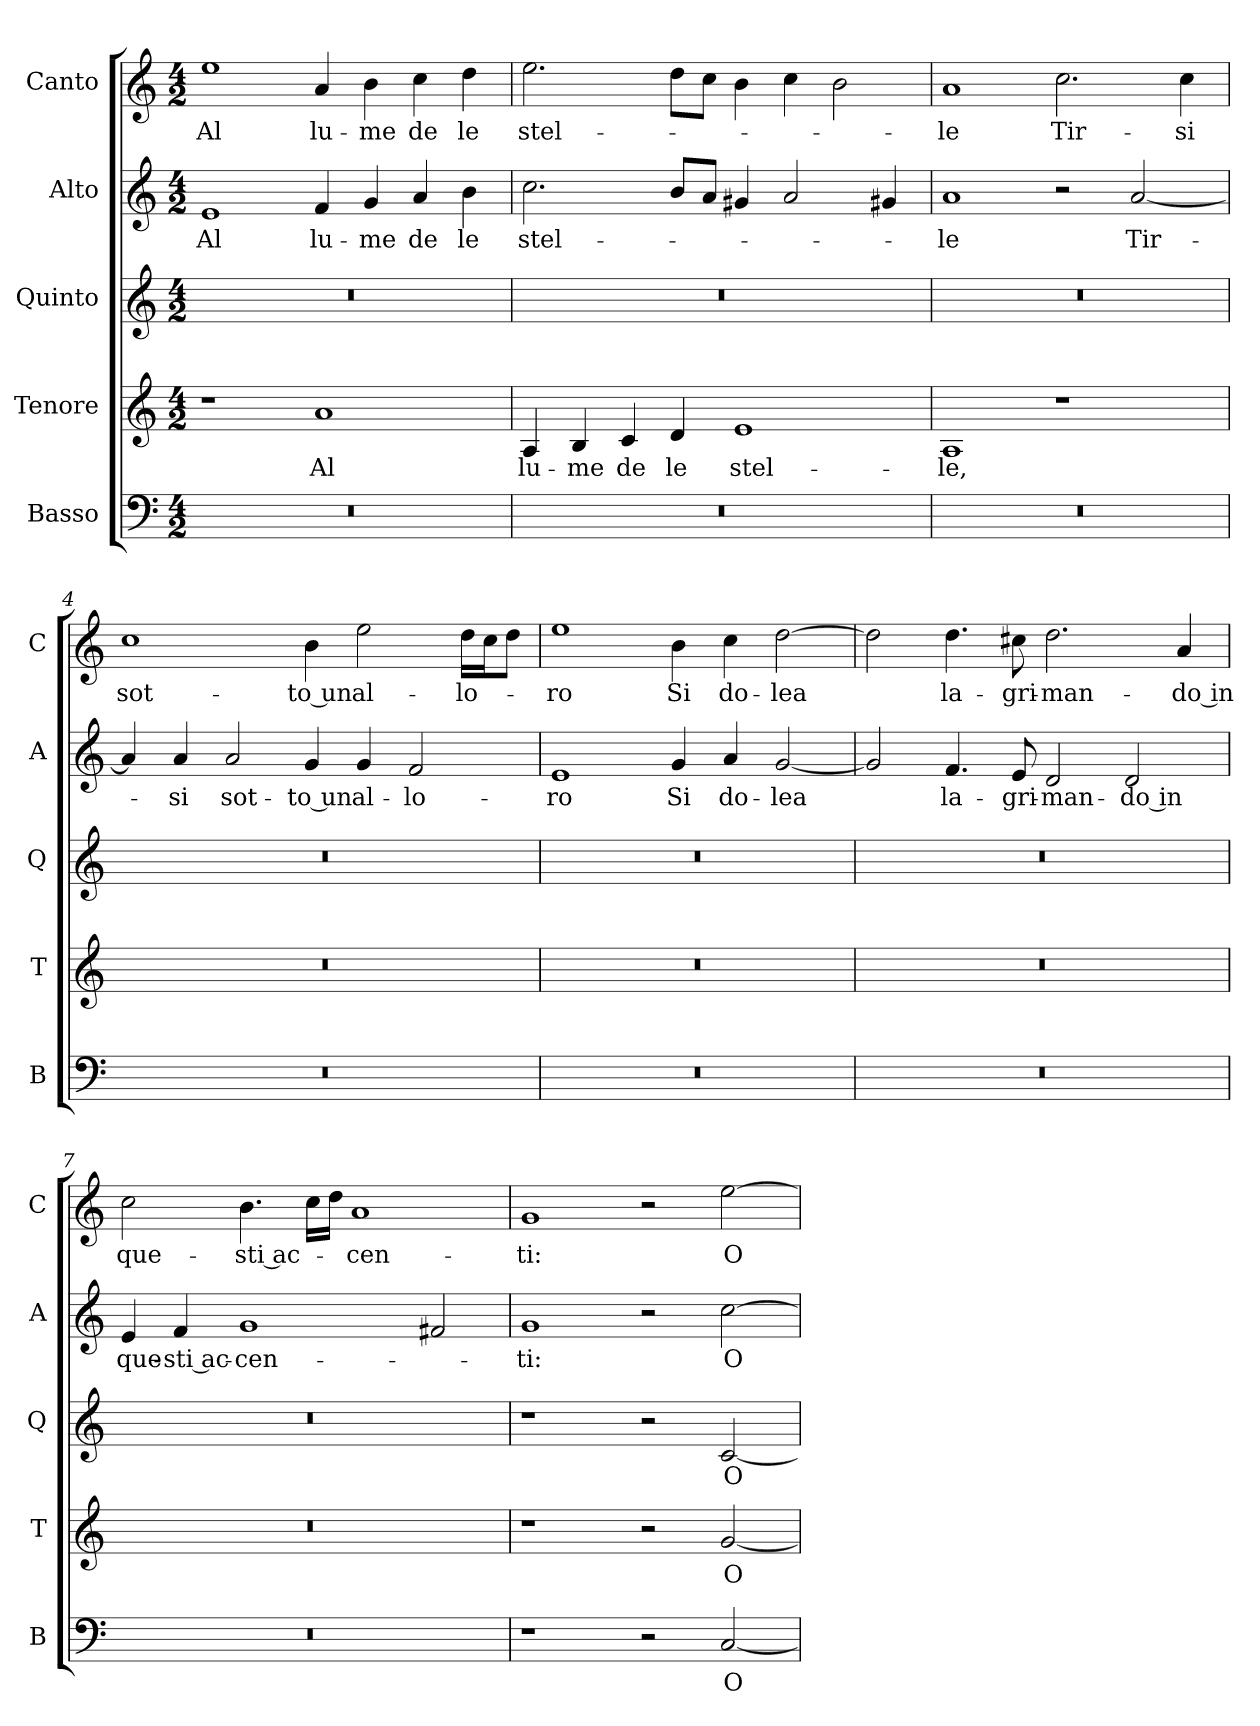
**kern	**text	**kern	**text	**kern	**text	**kern	**text	**kern	**text
*part5	*part5	*part4	*part4	*part3	*part3	*part2	*part2	*part1	*part1
*staff5	*staff5	*staff4	*staff4	*staff3	*staff3	*staff2	*staff2	*staff1	*staff1
*I"Basso	*	*I"Tenore	*	*I"Quinto	*	*I"Alto	*	*I"Canto	*
*I'B	*	*I'T	*	*I'Q	*	*I'A	*	*I'C	*
*clefF4	*	*clefG2	*	*clefG2	*	*clefG2	*	*clefG2	*
*k[]	*	*k[]	*	*k[]	*	*k[]	*	*k[]	*
*a:	*	*a:	*	*a:	*	*a:	*	*a:	*
*M4/2	*	*M4/2	*	*M4/2	*	*M4/2	*	*M4/2	*
=1	=1	=1	=1	=1	=1	=1	=1	=1	=1
0r	.	1r	.	0r	.	1e	Al	1ee	Al
.	.	1a	Al	.	.	4f	lu-	4a	lu-
.	.	.	.	.	.	4g	-me	4b	-me
.	.	.	.	.	.	4a	de	4cc	de
.	.	.	.	.	.	4b	le	4dd	le
=2	=2	=2	=2	=2	=2	=2	=2	=2	=2
0r	.	4A	lu-	0r	.	2.cc	stel-	2.ee	stel-
.	.	4B	-me	.	.	.	.	.	.
.	.	4c	de	.	.	.	.	.	.
.	.	4d	le	.	.	8bL	.	8ddL	.
.	.	.	.	.	.	8aJ	.	8ccJ	.
.	.	1e	stel-	.	.	4g#X	.	4b	.
.	.	.	.	.	.	2a	.	4cc	.
.	.	.	.	.	.	.	.	2b	.
.	.	.	.	.	.	4g#X	.	.	.
=3	=3	=3	=3	=3	=3	=3	=3	=3	=3
0r	.	1A	-le,	0r	.	1a	-le	1a	-le
.	.	1r	.	.	.	2r	.	2.cc	Tir-
.	.	.	.	.	.	[2a	Tir-	.	.
.	.	.	.	.	.	.	.	4cc	-si
=4	=4	=4	=4	=4	=4	=4	=4	=4	=4
0r	.	0r	.	0r	.	4a]	.	1cc	sot-
.	.	.	.	.	.	4a	-si	.	.
.	.	.	.	.	.	2a	sot-	.	.
.	.	.	.	.	.	4g	-to un	4b	-to un
.	.	.	.	.	.	4g	al-	2ee	al-
.	.	.	.	.	.	2f	-lo-	.	.
.	.	.	.	.	.	.	.	16ddLL	-lo-
.	.	.	.	.	.	.	.	16ccJ	.
.	.	.	.	.	.	.	.	8ddJ	.
=5	=5	=5	=5	=5	=5	=5	=5	=5	=5
0r	.	0r	.	0r	.	1e	-ro	1ee	-ro
.	.	.	.	.	.	4g	Si	4b	Si
.	.	.	.	.	.	4a	do-	4cc	do-
.	.	.	.	.	.	[2g	-lea	[2dd	-lea
=6	=6	=6	=6	=6	=6	=6	=6	=6	=6
0r	.	0r	.	0r	.	2g]	.	2dd]	.
.	.	.	.	.	.	4.f	la-	4.dd	la-
.	.	.	.	.	.	8e	-gri-	8cc#X	-gri-
.	.	.	.	.	.	2d	-man-	2.dd	-man-
.	.	.	.	.	.	2d	-do in	.	.
.	.	.	.	.	.	.	.	4a	-do in
=7	=7	=7	=7	=7	=7	=7	=7	=7	=7
0r	.	0r	.	0r	.	4e	que-	2cc	que-
.	.	.	.	.	.	4f	-sti ac-	.	.
.	.	.	.	.	.	1g	-cen-	4.b	-sti ac-
.	.	.	.	.	.	.	.	16ccLL	.
.	.	.	.	.	.	.	.	16ddJJ	.
.	.	.	.	.	.	.	.	1a	-cen-
.	.	.	.	.	.	2f#X	.	.	.
=8	=8	=8	=8	=8	=8	=8	=8	=8	=8
1r	.	1r	.	1r	.	1g	-ti:	1g	-ti:
2r	.	2r	.	2r	.	2r	.	2r	.
[2C	O	[2g	O	[2c	O	[2cc	O	[2ee	O
=	=	=	=	=	=	=	=	=	=
*-	*-	*-	*-	*-	*-	*-	*-	*-	*-
